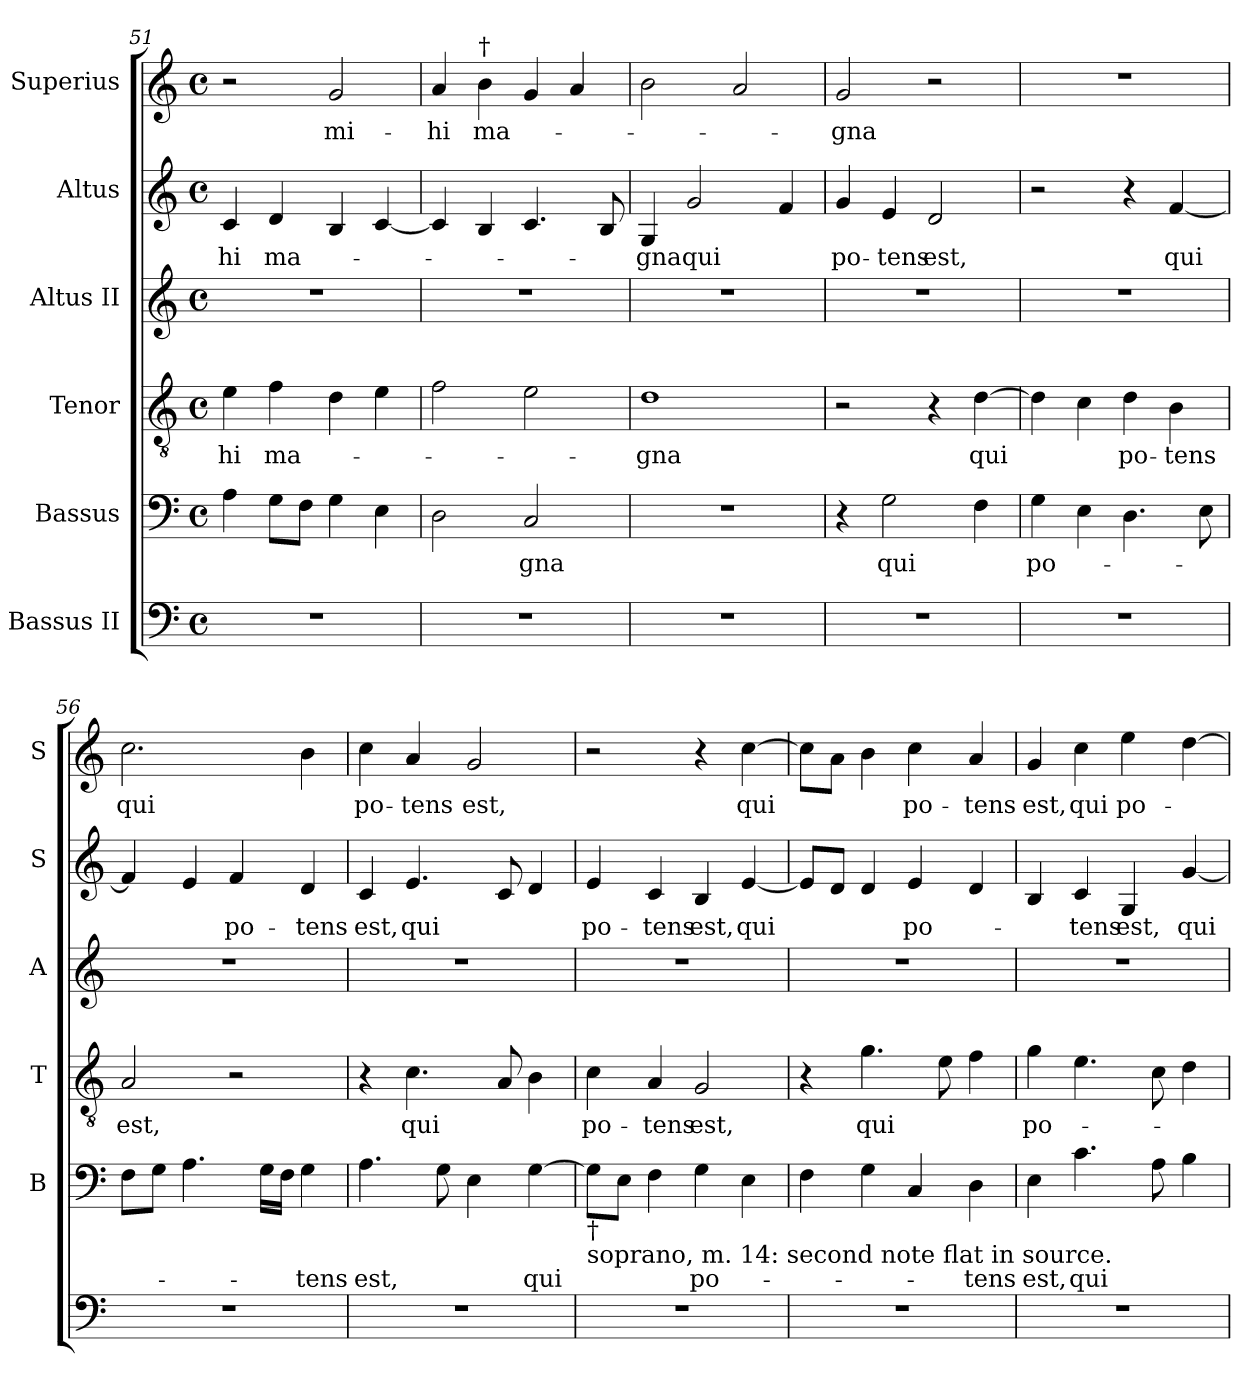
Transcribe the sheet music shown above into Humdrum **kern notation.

**kern	**kern	**text	**kern	**text	**kern	**kern	**text	**kern	**text
*part6	*part5	*part5	*part4	*part4	*part3	*part2	*part2	*part1	*part1
*staff6	*staff5	*staff5	*staff4	*staff4	*staff3	*staff2	*staff2	*staff1	*staff1
*I"Bassus II	*I"Bassus	*	*I"Tenor	*	*I"Altus II	*I"Altus	*	*I"Superius	*
*	*I'B	*	*I'T	*	*I'A	*I'S	*	*I'S	*
!!LO:LB:g=z
*clefF4	*clefF4	*	*clefGv2	*	*clefG2	*clefG2	*	*clefG2	*
*	*	*	*ITrd7c12	*	*	*	*	*	*
*k[]	*k[]	*	*k[]	*	*k[]	*k[]	*	*k[]	*
*C:	*C:	*	*C:	*	*C:	*C:	*	*C:	*
*M4/4	*M4/4	*	*M4/4	*	*M4/4	*M4/4	*	*M4/4	*
*met(c)	*met(c)	*	*met(c)	*	*met(c)	*met(c)	*	*met(c)	*
=51	=51	=51	=51	=51	=51	=51	=51	=51	=51
!	!	!	!	!LO:LY:b	!	!	!LO:LY:b	!	!
1r	4A\	.	4E\	-hi	1r	4c/	-hi	2r	.
!	!	!	!	!LO:LY:b	!	!	!LO:LY:b	!	!
.	8G\L	.	4F\	ma-	.	4d/	ma-	.	.
.	8F\J	.	.	.	.	.	.	.	.
!	!	!	!	!	!	!	!	!	!LO:LY:b
.	4G\	.	4D\	.	.	4B/	.	2g/	mi-
.	4E\	.	4E\	.	.	[<4c/	.	.	.
=52	=52	=52	=52	=52	=52	=52	=52	=52	=52
!	!	!	!	!	!	!	!	!	!LO:LY:b
1r	2D\	.	2F\	.	1r	4c/]	.	4a/	-hi
!	!	!	!	!	!	!	!	!LO:TX:a:t=†	!
!	!	!	!	!	!	!	!	!	!LO:LY:b
.	.	.	.	.	.	4B/	.	4b\	ma-
!	!	!LO:LY:b	!	!	!	!	!	!	!
.	2C/	-gna	2E\	.	.	4.c/	.	4g/	.
.	.	.	.	.	.	.	.	4a/	.
.	.	.	.	.	.	8B/	.	.	.
=53	=53	=53	=53	=53	=53	=53	=53	=53	=53
!	!	!	!	!LO:LY:b	!	!	!LO:LY:b	!	!
1r	1r	.	1D	-gna	1r	4G/	-gna	2b\	.
!	!	!	!	!	!	!	!LO:LY:b	!	!
.	.	.	.	.	.	2g/	qui	.	.
.	.	.	.	.	.	.	.	2a/	.
.	.	.	.	.	.	4f/	.	.	.
=54	=54	=54	=54	=54	=54	=54	=54	=54	=54
!	!	!	!	!	!	!	!LO:LY:b	!	!LO:LY:b
1r	4r	.	2r	.	1r	4g/	po-	2g/	-gna
!	!	!LO:LY:b	!	!	!	!	!LO:LY:b	!	!
.	2G\	qui	.	.	.	4e/	-tens	.	.
!	!	!	!	!	!	!	!LO:LY:b	!	!
.	.	.	4r	.	.	2d/	est,	2r	.
!	!	!	!	!LO:LY:b	!	!	!	!	!
.	4F\	.	[>4D\	qui	.	.	.	.	.
=55	=55	=55	=55	=55	=55	=55	=55	=55	=55
!	!	!LO:LY:b	!	!	!	!	!	!	!
1r	4G\	po-	4D\]	.	1r	2r	.	1r	.
.	4E\	.	4C\	.	.	.	.	.	.
!	!	!	!	!LO:LY:b	!	!	!	!	!
.	4.D\	.	4D\	po-	.	4r	.	.	.
!	!	!	!	!LO:LY:b	!	!	!LO:LY:b	!	!
.	.	.	4BB\	-tens	.	[<4f/	qui	.	.
.	8E\	.	.	.	.	.	.	.	.
=56	=56	=56	=56	=56	=56	=56	=56	=56	=56
!	!	!	!	!LO:LY:b	!	!	!	!	!LO:LY:b
1r	8F\L	.	2AA/	est,	1r	4f/]	.	2.cc\	qui
.	8G\J	.	.	.	.	.	.	.	.
.	4.A\	.	.	.	.	4e/	.	.	.
!	!	!	!	!	!	!	!LO:LY:b	!	!
.	.	.	2r	.	.	4f/	po-	.	.
.	16G\LL	.	.	.	.	.	.	.	.
.	16F\JJ	.	.	.	.	.	.	.	.
!	!	!LO:LY:b	!	!	!	!	!LO:LY:b	!	!
.	4G\	-tens	.	.	.	4d/	-tens	4b\	.
=57	=57	=57	=57	=57	=57	=57	=57	=57	=57
!	!	!LO:LY:b	!	!	!	!	!LO:LY:b	!	!LO:LY:b
1r	4.A\	est,	4r	.	1r	4c/	est,	4cc\	po-
!	!	!	!	!LO:LY:b	!	!	!LO:LY:b	!	!LO:LY:b
.	.	.	4.C\	qui	.	4.e/	qui	4a/	-tens
.	8G\	.	.	.	.	.	.	.	.
!	!	!	!	!	!	!	!	!	!LO:LY:b
.	4E\	.	.	.	.	.	.	2g/	est,
.	.	.	8AA/	.	.	8c/	.	.	.
!	!	!LO:LY:b	!	!	!	!	!	!	!
.	[>4G\	qui	4BB\	.	.	4d/	.	.	.
!!LO:LB:g=z
=58	=58	=58	=58	=58	=58	=58	=58	=58	=58
!	!LO:TX:b:t=†	!	!	!	!	!	!	!	!
!	!LO:TX:b:t=soprano, m. 14&colon; second note flat in source.	!	!	!	!	!	!	!	!
!	!	!	!	!LO:LY:b	!	!	!LO:LY:b	!	!
1r	8G\L]	.	4C\	po-	1r	4e/	po-	2r	.
.	8E\J	.	.	.	.	.	.	.	.
!	!	!	!	!LO:LY:b	!	!	!LO:LY:b	!	!
.	4F\	.	4AA/	-tens	.	4c/	-tens	.	.
!	!	!LO:LY:b	!	!LO:LY:b	!	!	!LO:LY:b	!	!
.	4G\	po-	2GG/	est,	.	4B/	est,	4r	.
!	!	!	!	!	!	!	!LO:LY:b	!	!LO:LY:b
.	4E\	.	.	.	.	[<4e/	qui	[>4cc\	qui
=59	=59	=59	=59	=59	=59	=59	=59	=59	=59
1r	4F\	.	4r	.	1r	8e/L]	.	8cc\L]	.
.	.	.	.	.	.	8d/J	.	8a\J	.
!	!	!	!	!LO:LY:b	!	!	!	!	!
.	4G\	.	4.G\	qui	.	4d/	.	4b\	.
!	!	!	!	!	!	!	!LO:LY:b	!	!LO:LY:b
.	4C/	.	.	.	.	4e/	po-	4cc\	po-
.	.	.	8E\	.	.	.	.	.	.
!	!	!LO:LY:b	!	!	!	!	!	!	!LO:LY:b
.	4D\	-tens	4F\	.	.	4d/	.	4a/	-tens
=60	=60	=60	=60	=60	=60	=60	=60	=60	=60
!	!	!LO:LY:b	!	!LO:LY:b	!	!	!	!	!LO:LY:b
1r	4E\	est,	4G\	po-	1r	4B/	.	4g/	est,
!	!	!LO:LY:b	!	!	!	!	!LO:LY:b	!	!LO:LY:b
.	4.c\	qui	4.E\	.	.	4c/	-tens	4cc\	qui
!	!	!	!	!	!	!	!LO:LY:b	!	!LO:LY:b
.	.	.	.	.	.	4G/	est,	4ee\	po-
.	8A\	.	8C\	.	.	.	.	.	.
!	!	!	!	!	!	!	!LO:LY:b	!	!
.	4B\	.	4D\	.	.	[<4g/	qui	[>4dd\	.
=	=	=	=	=	=	=	=	=	=
*-	*-	*-	*-	*-	*-	*-	*-	*-	*-
